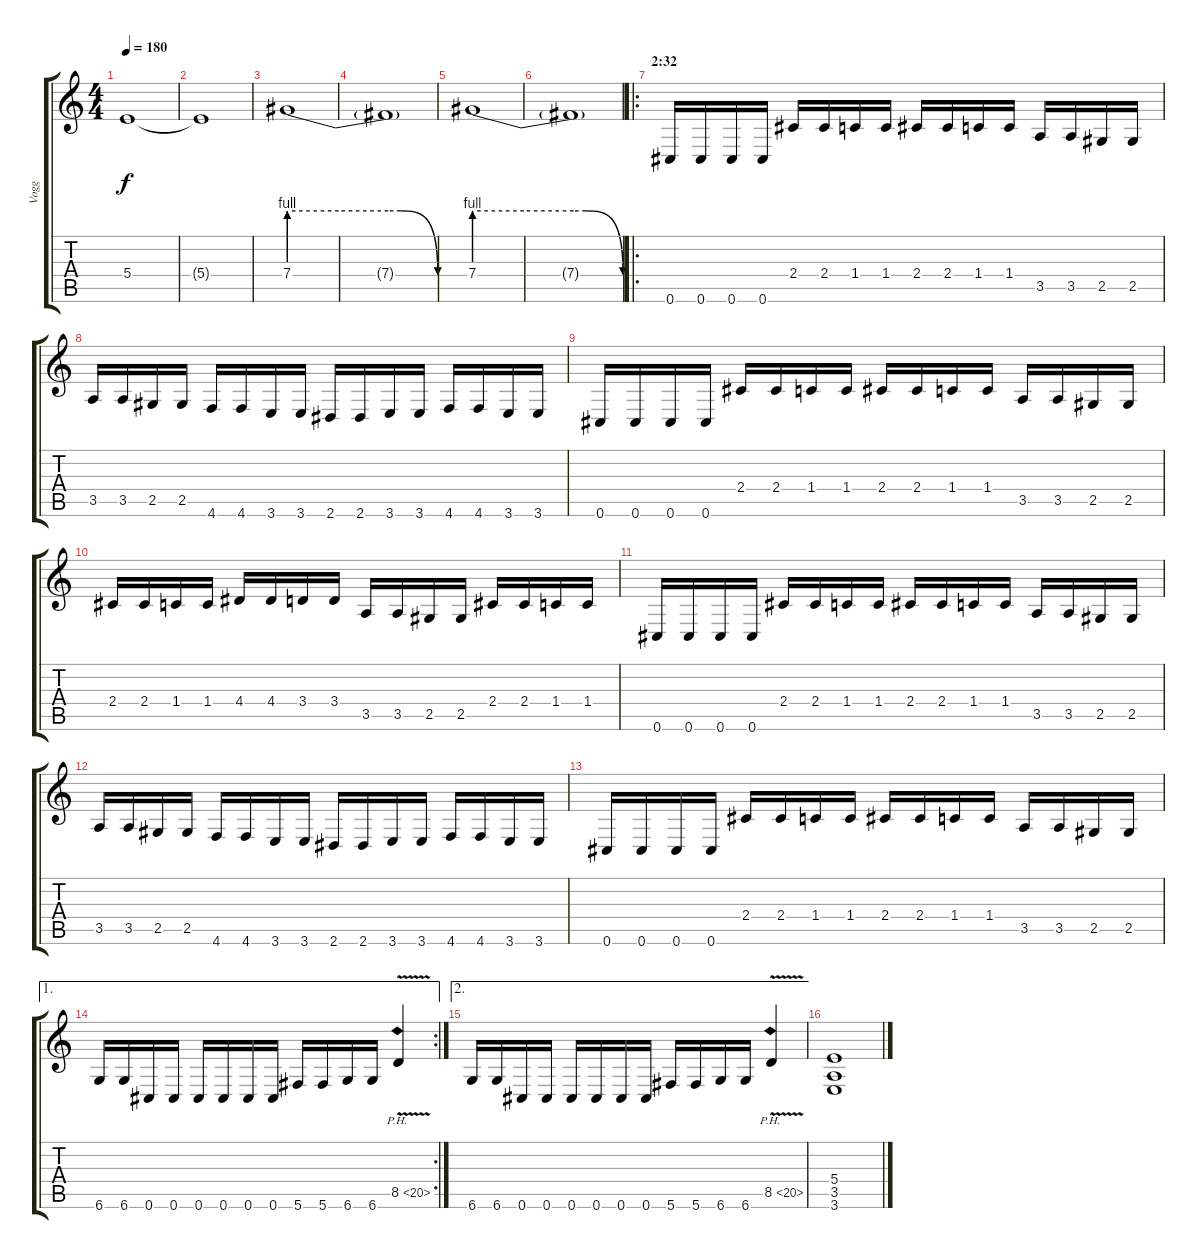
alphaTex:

\track ("Vogg" "Vogg") {instrument distortionguitar}
\staff {score tabs}
\tuning (Db4 Ab3 E3 B2 Gb2 Db2) {hide}
\ts (4 4)
\tempo 180
\clef g2
\ks c
5.4{t}.1{dy f} |
5.4{t}.1 |
7.4{be (custom 0 4 20 4 40 4 45 4 60 0)}.1 |
7.4{t}.1 |
7.4{be (custom 0 4 20 4 40 4 45 4 60 0)}.1 |
7.4{t}.1 |
\ro
\section ("" "2:32")
0.6.16 0.6.16 0.6.16 0.6.16 2.4.16 2.4.16 1.4.16 1.4.16 2.4.16 2.4.16 1.4.16 1.4.16 3.5.16 3.5.16 2.5.16 2.5.16 |
3.5.16 3.5.16 2.5.16 2.5.16 4.6.16 4.6.16 3.6.16 3.6.16 2.6.16 2.6.16 3.6.16 3.6.16 4.6.16 4.6.16 3.6.16 3.6.16 |
0.6.16 0.6.16 0.6.16 0.6.16 2.4.16 2.4.16 1.4.16 1.4.16 2.4.16 2.4.16 1.4.16 1.4.16 3.5.16 3.5.16 2.5.16 2.5.16 |
2.4.16 2.4.16 1.4.16 1.4.16 4.4.16 4.4.16 3.4.16 3.4.16 3.5.16 3.5.16 2.5.16 2.5.16 2.4.16 2.4.16 1.4.16 1.4.16 |
0.6.16 0.6.16 0.6.16 0.6.16 2.4.16 2.4.16 1.4.16 1.4.16 2.4.16 2.4.16 1.4.16 1.4.16 3.5.16 3.5.16 2.5.16 2.5.16 |
3.5.16 3.5.16 2.5.16 2.5.16 4.6.16 4.6.16 3.6.16 3.6.16 2.6.16 2.6.16 3.6.16 3.6.16 4.6.16 4.6.16 3.6.16 3.6.16 |
0.6.16 0.6.16 0.6.16 0.6.16 2.4.16 2.4.16 1.4.16 1.4.16 2.4.16 2.4.16 1.4.16 1.4.16 3.5.16 3.5.16 2.5.16 2.5.16 |
\ae 1
\rc 2
6.6.16 6.6.16 0.6.16 0.6.16 0.6.16 0.6.16 0.6.16 0.6.16 5.6.16 5.6.16 6.6.16 6.6.16 8.5{ph 12 v}.4 |
\ae 2
6.6.16 6.6.16 0.6.16 0.6.16 0.6.16 0.6.16 0.6.16 0.6.16 5.6.16 5.6.16 6.6.16 6.6.16 8.5{ph 12 v}.4 |
(5.4 3.5 3.6).1
